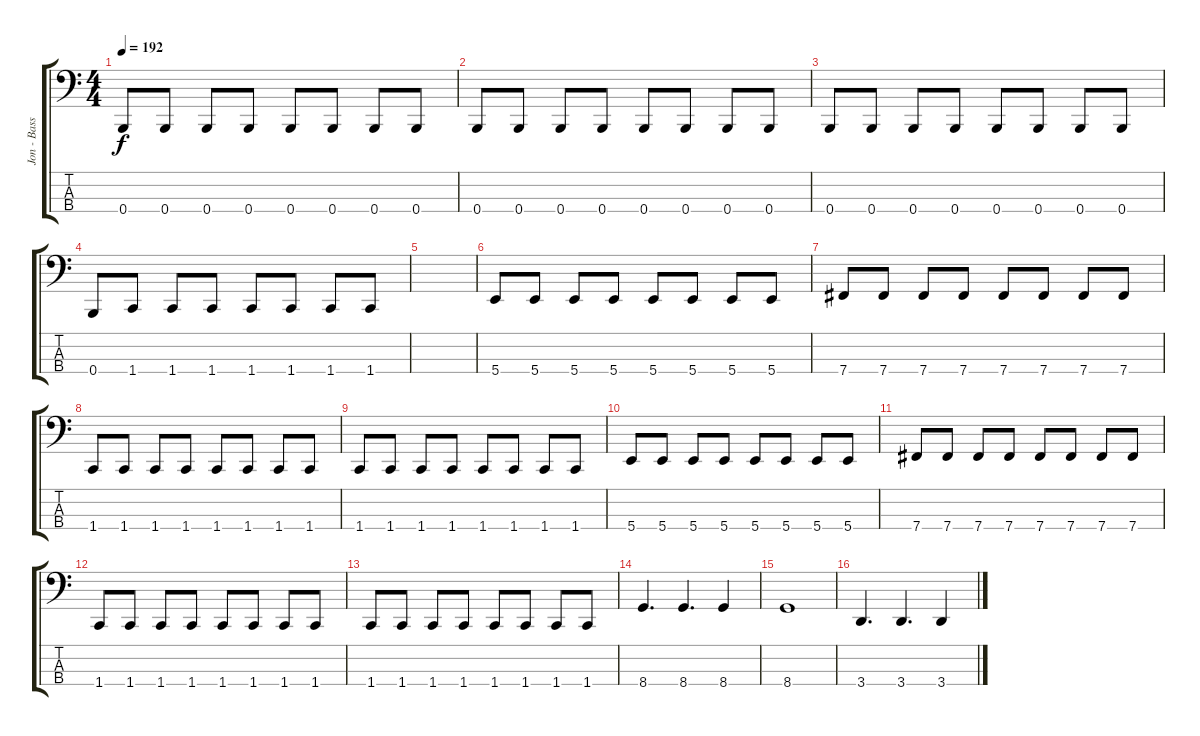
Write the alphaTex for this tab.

\track ("Jon - Bass" "Jon - Bass") {instrument electricbasspick}
\staff {score tabs}
\tuning (E2 B1 Gb1 B0) {hide}
\ts (4 4)
\tempo 192
\clef f4
\ks c
0.4.8{dy f} 0.4.8 0.4.8 0.4.8 0.4.8 0.4.8 0.4.8 0.4.8 |
0.4.8 0.4.8 0.4.8 0.4.8 0.4.8 0.4.8 0.4.8 0.4.8 |
0.4.8 0.4.8 0.4.8 0.4.8 0.4.8 0.4.8 0.4.8 0.4.8 |
0.4.8 1.4.8 1.4.8 1.4.8 1.4.8 1.4.8 1.4.8 1.4.8 |
|
5.4.8 5.4.8 5.4.8 5.4.8 5.4.8 5.4.8 5.4.8 5.4.8 |
7.4.8 7.4.8 7.4.8 7.4.8 7.4.8 7.4.8 7.4.8 7.4.8 |
1.4.8 1.4.8 1.4.8 1.4.8 1.4.8 1.4.8 1.4.8 1.4.8 |
1.4.8 1.4.8 1.4.8 1.4.8 1.4.8 1.4.8 1.4.8 1.4.8 |
5.4.8 5.4.8 5.4.8 5.4.8 5.4.8 5.4.8 5.4.8 5.4.8 |
7.4.8 7.4.8 7.4.8 7.4.8 7.4.8 7.4.8 7.4.8 7.4.8 |
1.4.8 1.4.8 1.4.8 1.4.8 1.4.8 1.4.8 1.4.8 1.4.8 |
1.4.8 1.4.8 1.4.8 1.4.8 1.4.8 1.4.8 1.4.8 1.4.8 |
8.4.4{d} 8.4.4{d} 8.4.4 |
8.4.1 |
3.4.4{d} 3.4.4{d} 3.4.4
